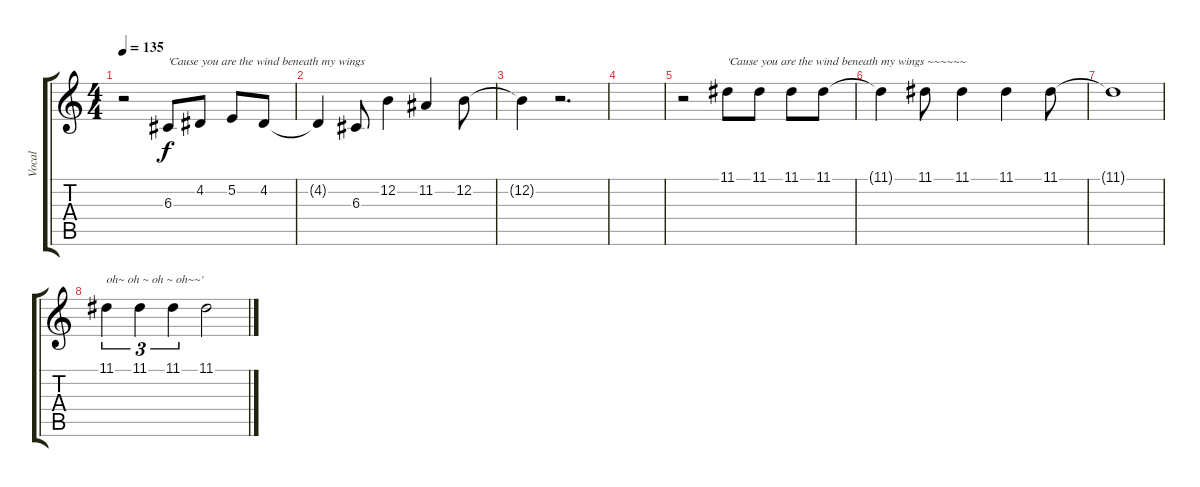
\track ("Vocal" "Vocal") {instrument lead6voice}
\staff {score tabs}
\tuning (E4 B3 G3 D3 A2 E2) {hide}
\ts (4 4)
\tempo 135
\clef g2
\ks c
r.2{dy f} 6.3.8{txt "'Cause you are the wind beneath my wings "} 4.2.8 5.2.8 4.2.8 |
4.2{t}.4 6.3.8 12.2.4 11.2.4 12.2.8 |
12.2{t}.4 r.2{d} |
|
r.2 11.1.8{txt "'Cause you are the wind beneath my wings ~~~~~~"} 11.1.8 11.1.8 11.1.8 |
11.1{t}.4 11.1.8 11.1.4 11.1.4 11.1.8 |
11.1{t}.1 |
11.1.4{tu (3 2) txt "oh~ oh ~ oh ~ oh~~'"} 11.1.4{tu (3 2)} 11.1.4{tu (3 2)} 11.1.2
